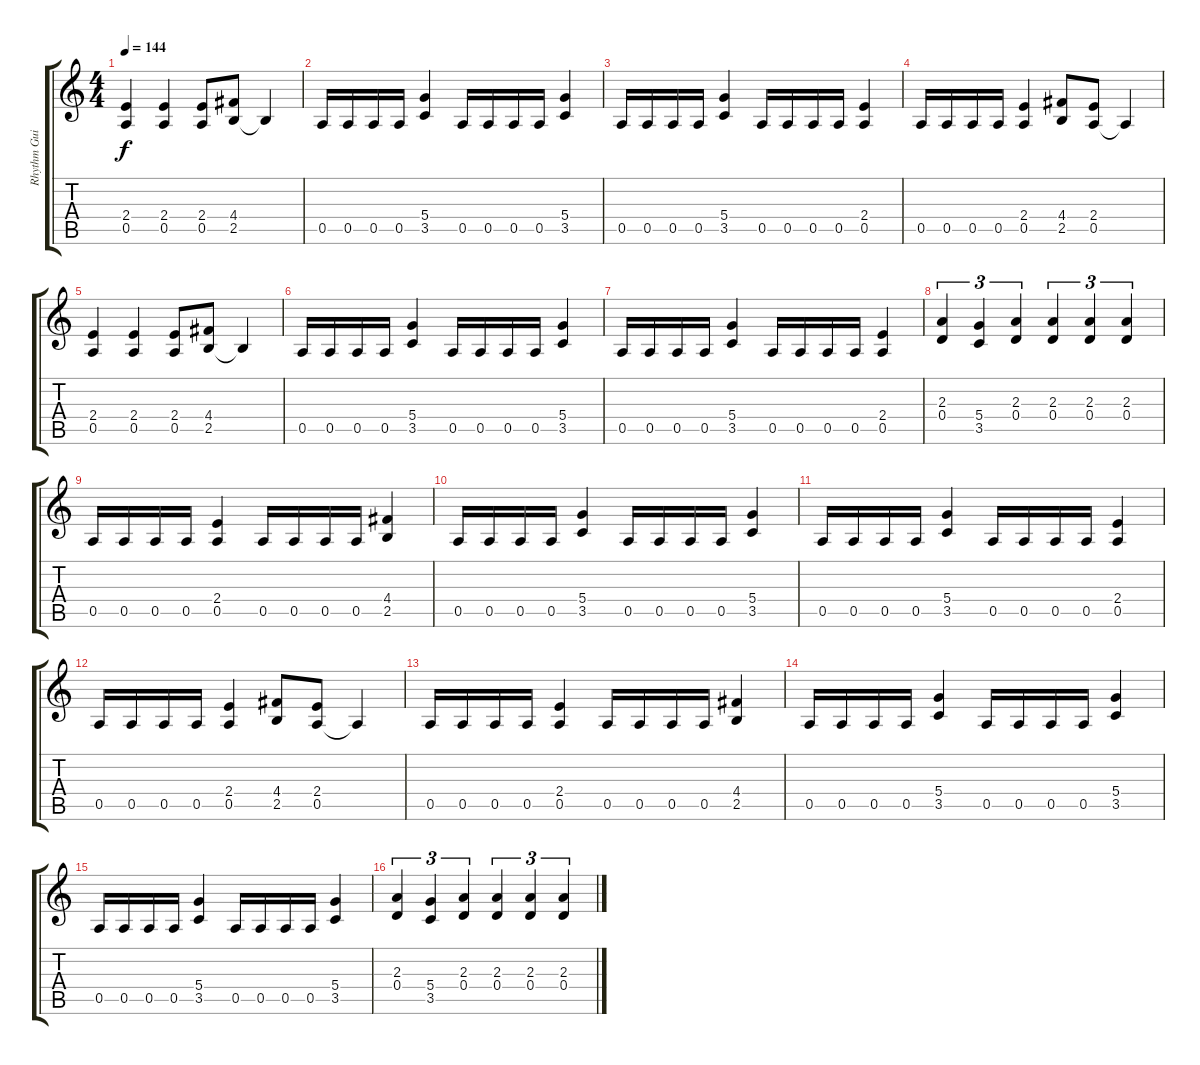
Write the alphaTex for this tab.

\track ("Rhythm Guitar" "Rhythm Gui") {instrument distortionguitar}
\staff {score tabs}
\tuning (E4 B3 G3 D3 A2 E2) {hide}
\ts (4 4)
\tempo 144
\clef g2
\ks c
(2.4 0.5).4{dy f} (2.4 0.5).4 (2.4 0.5).8 (4.4 2.5).8 2.5{t}.4 |
0.5.16 0.5.16 0.5.16 0.5.16 (5.4 3.5).4 0.5.16 0.5.16 0.5.16 0.5.16 (5.4 3.5).4 |
0.5.16 0.5.16 0.5.16 0.5.16 (5.4 3.5).4 0.5.16 0.5.16 0.5.16 0.5.16 (2.4 0.5).4 |
0.5.16 0.5.16 0.5.16 0.5.16 (2.4 0.5).4 (4.4 2.5).8 (2.4 0.5).8 0.5{t}.4 |
(2.4 0.5).4 (2.4 0.5).4 (2.4 0.5).8 (4.4 2.5).8 2.5{t}.4 |
0.5.16 0.5.16 0.5.16 0.5.16 (5.4 3.5).4 0.5.16 0.5.16 0.5.16 0.5.16 (5.4 3.5).4 |
0.5.16 0.5.16 0.5.16 0.5.16 (5.4 3.5).4 0.5.16 0.5.16 0.5.16 0.5.16 (2.4 0.5).4 |
(2.3 0.4).4{tu (3 2)} (5.4 3.5).4{tu (3 2)} (2.3 0.4).4{tu (3 2)} (2.3 0.4).4{tu (3 2)} (2.3 0.4).4{tu (3 2)} (2.3 0.4).4{tu (3 2)} |
0.5.16 0.5.16 0.5.16 0.5.16 (2.4 0.5).4 0.5.16 0.5.16 0.5.16 0.5.16 (4.4 2.5).4 |
0.5.16 0.5.16 0.5.16 0.5.16 (5.4 3.5).4 0.5.16 0.5.16 0.5.16 0.5.16 (5.4 3.5).4 |
0.5.16 0.5.16 0.5.16 0.5.16 (5.4 3.5).4 0.5.16 0.5.16 0.5.16 0.5.16 (2.4 0.5).4 |
0.5.16 0.5.16 0.5.16 0.5.16 (2.4 0.5).4 (4.4 2.5).8 (2.4 0.5).8 0.5{t}.4 |
0.5.16 0.5.16 0.5.16 0.5.16 (2.4 0.5).4 0.5.16 0.5.16 0.5.16 0.5.16 (4.4 2.5).4 |
0.5.16 0.5.16 0.5.16 0.5.16 (5.4 3.5).4 0.5.16 0.5.16 0.5.16 0.5.16 (5.4 3.5).4 |
0.5.16 0.5.16 0.5.16 0.5.16 (5.4 3.5).4 0.5.16 0.5.16 0.5.16 0.5.16 (5.4 3.5).4 |
(2.3 0.4).4{tu (3 2)} (5.4 3.5).4{tu (3 2)} (2.3 0.4).4{tu (3 2)} (2.3 0.4).4{tu (3 2)} (2.3 0.4).4{tu (3 2)} (2.3 0.4).4{tu (3 2)}
